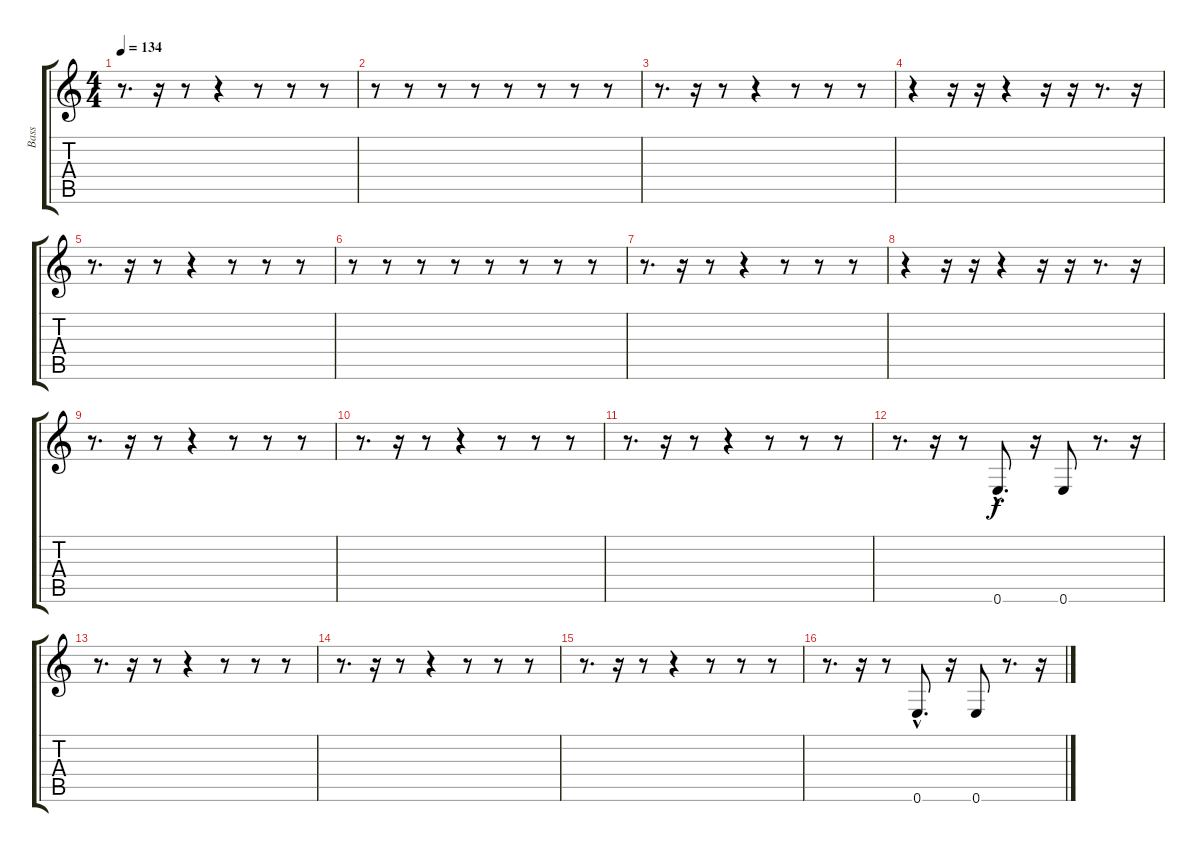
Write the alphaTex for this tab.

\track ("Bass" "Bass") {instrument electricbassfinger}
\staff {score tabs}
\tuning (E4 B3 G3 D3 A2 E2) {hide}
\ts (4 4)
\tempo 134
\clef g2
\ks c
r.8{d dy f} r.16 r.8 r.4 r.8 r.8 r.8 |
r.8 r.8 r.8 r.8 r.8 r.8 r.8 r.8 |
r.8{d} r.16 r.8 r.4 r.8 r.8 r.8 |
r.4 r.16 r.16 r.4 r.16 r.16 r.8{d} r.16 |
r.8{d} r.16 r.8 r.4 r.8 r.8 r.8 |
r.8 r.8 r.8 r.8 r.8 r.8 r.8 r.8 |
r.8{d} r.16 r.8 r.4 r.8 r.8 r.8 |
r.4 r.16 r.16 r.4 r.16 r.16 r.8{d} r.16 |
r.8{d} r.16 r.8 r.4 r.8 r.8 r.8 |
r.8{d} r.16 r.8 r.4 r.8 r.8 r.8 |
r.8{d} r.16 r.8 r.4 r.8 r.8 r.8 |
r.8{d} r.16 r.8 0.6{hac}.8{d} r.16 0.6.8 r.8{d} r.16 |
r.8{d} r.16 r.8 r.4 r.8 r.8 r.8 |
r.8{d} r.16 r.8 r.4 r.8 r.8 r.8 |
r.8{d} r.16 r.8 r.4 r.8 r.8 r.8 |
r.8{d} r.16 r.8 0.6{hac}.8{d} r.16 0.6.8 r.8{d} r.16
